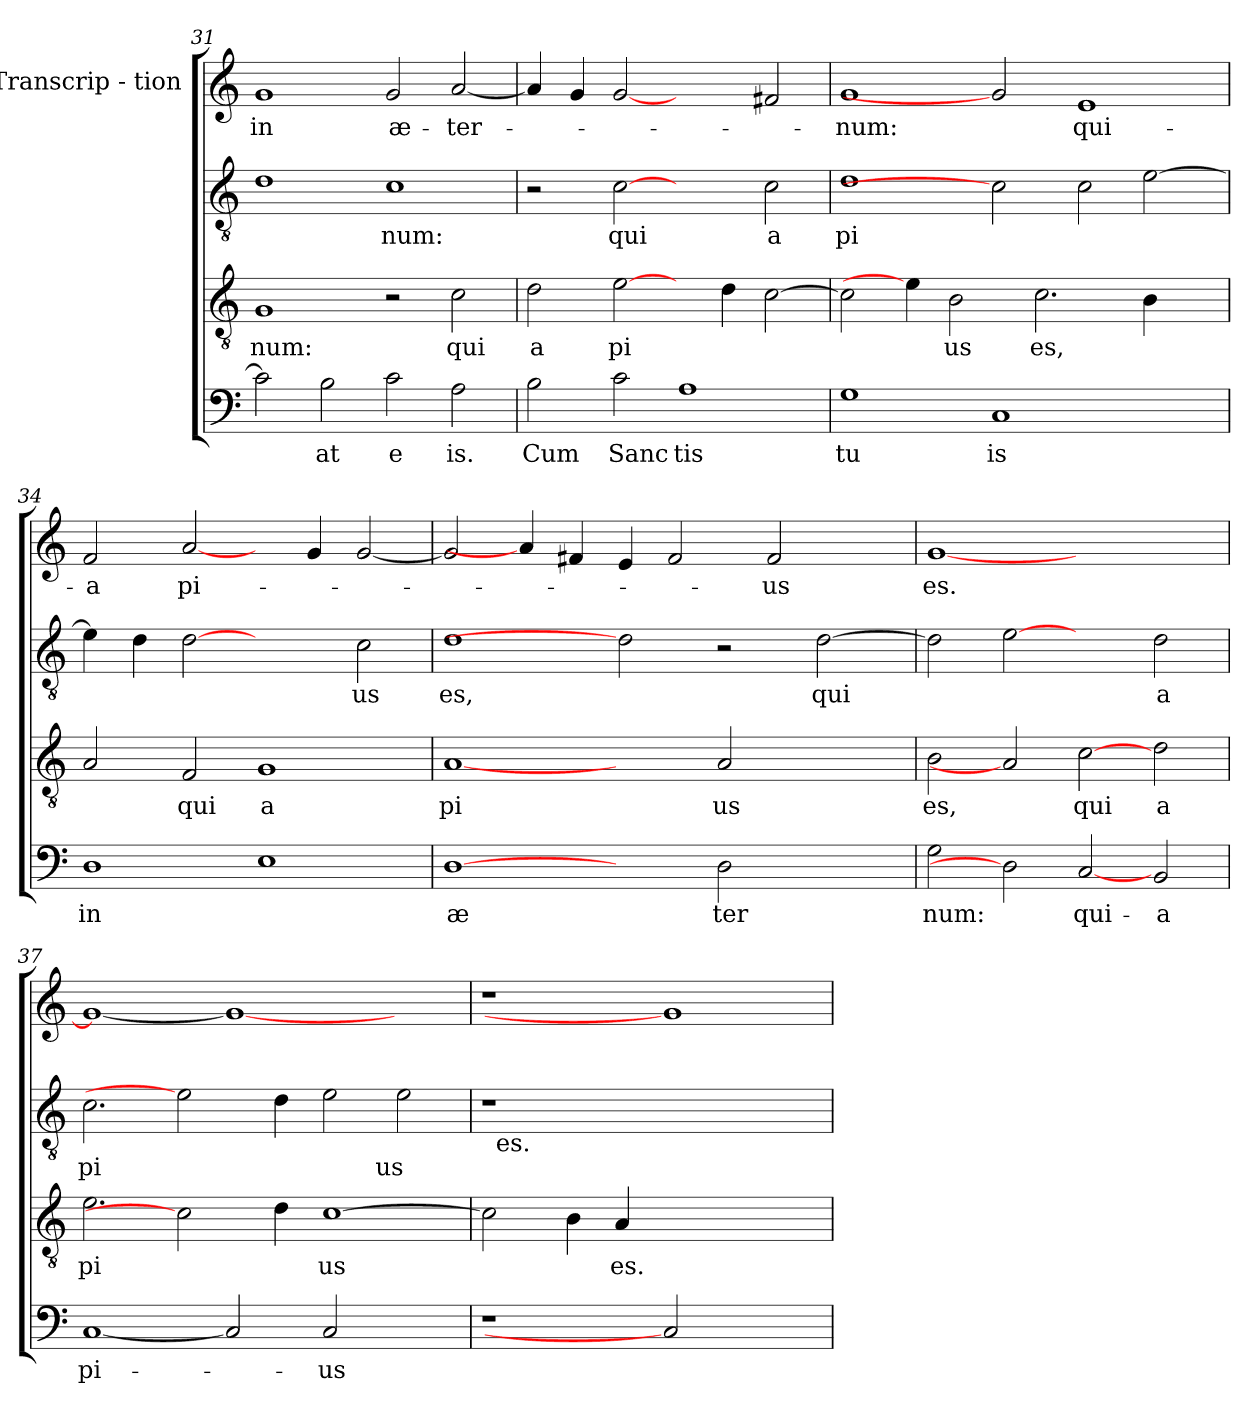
**kern	**text	**kern	**text	**kern	**text	**kern	**text
*part4	*part4	*part3	*part3	*part2	*part2	*part1	*part1
*staff4	*staff4	*staff3	*staff3	*staff2	*staff2	*staff1	*staff1
*	*	*	*	*	*	*I"Transcrip - tion	*
!!LO:LB:g=z
*clefF4	*	*clefGv2	*	*clefGv2	*	*clefG2	*
*k[]	*	*k[]	*	*k[]	*	*k[]	*
*C:	*	*C:	*	*C:	*	*C:	*
=31	=31	=31	=31	=31	=31	=31	=31
!	!	!	!LO:LY:b	!	!	!	!LO:LY:b
2c\]	.	1G	-num:	1d	.	1g	in
!	!LO:LY:b	!	!	!	!	!	!
2B\	at	.	.	.	.	.	.
!	!LO:LY:b	!	!	!	!LO:LY:b	!	!LO:LY:b
2c\	e	2r	.	1c	num:	2g/	æ-
!	!LO:LY:b	!	!LO:LY:b	!	!	!	!LO:LY:b
2A\	is.	2c\	qui	.	.	[<2a/	-ter-
=32	=32	=32	=32	=32	=32	=32	=32
!	!LO:LY:b	!	!LO:LY:b	!	!	!	!
2B\	Cum	2d\	a	2r	.	4a/]	.
.	.	.	.	.	.	4g/	.
!	!LO:LY:b	!	!LO:LY:b	!	!LO:LY:b	!	!
2c\	Sanc	[2e\	pi	[2c	qui	[2g	.
!	!LO:LY:b	!	!	!	!	!	!
1A	tis	4ryy	.	2ryy	.	2ryy	.
.	.	4d\	.	.	.	.	.
!	!	!	!	!	!LO:LY:b	!	!
.	.	[>2c\	.	2c\	a	2f#/	.
=33	=33	=33	=33	=33	=33	=33	=33
!	!LO:LY:b	!	!	!	!LO:LY:b	!	!LO:LY:b
1G	tu	2c\]	.	1d	pi	1g	-num:
.	.	4e\]	.	.	.	.	.
!	!	!	!LO:LY:b	!	!	!	!
.	.	2B\	us	.	.	.	.
!	!LO:LY:b	!	!	!	!	!	!
1C	is	.	.	2c]	.	2g]	.
!	!	!	!LO:LY:b	!	!	!	!
.	.	2.c\	es,	.	.	.	.
!	!	!	!	!	!	!	!LO:LY:b
.	.	.	.	2c\	.	1e	qui-
2ryy	.	4B\	.	[>2e\	.	.	.
.	.	4ryy	.	.	.	.	.
=34	=34	=34	=34	=34	=34	=34	=34
!	!LO:LY:b	!	!	!	!	!	!LO:LY:b
1D	in	2A/	.	4e\]	.	2f/	-a
.	.	.	.	4d\	.	.	.
!	!	!	!LO:LY:b	!	!	!	!LO:LY:b
.	.	2F/	qui	[2d	.	[2a/	pi-
!	!	!	!LO:LY:b	!	!	!	!
1E	.	1G	a	2ryy	.	4ryy	.
.	.	.	.	.	.	4g/	.
!	!	!	!	!	!LO:LY:b	!	!
.	.	.	.	2c\	us	[<2g/	.
=35	=35	=35	=35	=35	=35	=35	=35
!	!LO:LY:b	!	!LO:LY:b	!	!LO:LY:b	!	!
[1D	æ	[1A	pi	1d	es,	2g/]	.
.	.	.	.	.	.	4a/]	.
.	.	.	.	.	.	4f#/	.
2ryy	.	2ryy	.	2d]	.	4e/	.
.	.	.	.	.	.	2f#/	.
!	!LO:LY:b	!	!LO:LY:b	!	!	!	!
2D\	ter	2A/	us	2r	.	.	.
!	!	!	!	!	!	!	!LO:LY:b
.	.	.	.	.	.	2f#/	-us
!	!	!	!	!	!LO:LY:b	!	!
2ryy	.	2ryy	.	[<2d\	qui	.	.
.	.	.	.	.	.	4ryy	.
!!LO:LB:g=z
=36	=36	=36	=36	=36	=36	=36	=36
!	!LO:LY:b	!	!LO:LY:b	!	!	!	!LO:LY:b
2G\	num:	2B\	es,	2d\]	.	[<1g	es.
2D]	.	2A]	.	[2e	.	.	.
!	!LO:LY:b	!	!LO:LY:b	!	!	!	!
[2C	qui-	[2c	qui	2ryy	.	1ryy	.
!	!LO:LY:b	!	!LO:LY:b	!	!LO:LY:b	!	!
2BB/	-a	2d\	a	2d\	a	.	.
=37	=37	=37	=37	=37	=37	=37	=37
!	!LO:LY:b	!	!LO:LY:b	!	!LO:LY:b	!	!
[1C	pi-	2.e\	pi	2.c\	pi	1g_	.
.	.	2c]	.	2e]	.	.	.
2C]	.	.	.	.	.	1g_	.
.	.	4d\	.	4d\	.	.	.
!	!LO:LY:b	!	!LO:LY:b	!	!	!	!
2C/	-us	[>1c	us	2e\	.	.	.
!	!	!	!	!	!LO:LY:b	!	!
2ryy	.	.	.	2e\	us	2ryy	.
=38	=38	=38	=38	=38	=38	=38	=38
*	*	*	*	*^	*	*	*
1r	.	2c\]	.	1r	32ryy	.	1r	.
!	!	!	!	!	!LO:TX:b:t=es.	!	!	!
.	.	.	.	.	1ryy	.	.	.
.	.	4B\	.	.	.	.	.	.
!	!	!	!LO:LY:b	!	!	!	!	!
.	.	4A/	es.	.	.	.	.	.
2C]	.	1ryy	.	1ryy	.	.	1g]	.
.	.	.	.	.	2ryy	.	.	.
2ryy	.	.	.	.	.	.	.	.
.	.	.	.	.	4...ryy	.	.	.
*	*	*	*	*v	*v	*	*	*
=	=	=	=	=	=	=	=
*-	*-	*-	*-	*-	*-	*-	*-
